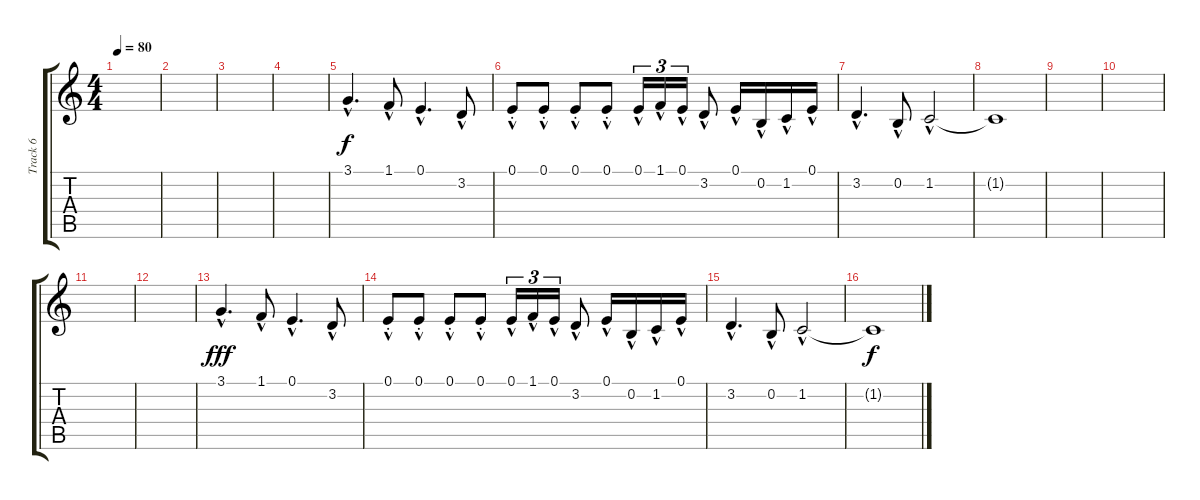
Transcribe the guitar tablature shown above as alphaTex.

\track ("Track 6" "Track 6") {instrument frenchhorn}
\staff {score tabs}
\tuning (E4 B3 G3 D3 A2 E2) {hide}
\ts (4 4)
\tempo 80
\clef g2
\ks c
|
|
|
|
3.1{hac}.4{d} 1.1{hac}.8 0.1{hac}.4{d} 3.2{hac}.8 |
0.1{hac st}.8 0.1{hac st}.8 0.1{hac st}.8 0.1{hac st}.8 0.1{hac}.16{tu (3 2)} 1.1{hac}.16{tu (3 2)} 0.1{hac}.16{tu (3 2)} 3.2{hac}.8 0.1{hac}.16 0.2{hac}.16 1.2{hac}.16 0.1{hac}.16 |
3.2{hac}.4{d} 0.2{hac}.8 1.2{hac}.2 |
1.2{t}.1{dy f} |
|
|
|
|
3.1{hac}.4{d dy fff} 1.1{hac}.8 0.1{hac}.4{d} 3.2{hac}.8 |
0.1{hac st}.8 0.1{hac st}.8 0.1{hac st}.8 0.1{hac st}.8 0.1{hac}.16{tu (3 2)} 1.1{hac}.16{tu (3 2)} 0.1{hac}.16{tu (3 2)} 3.2{hac}.8 0.1{hac}.16 0.2{hac}.16 1.2{hac}.16 0.1{hac}.16 |
3.2{hac}.4{d} 0.2{hac}.8 1.2{hac}.2 |
1.2{t}.1{dy f}
